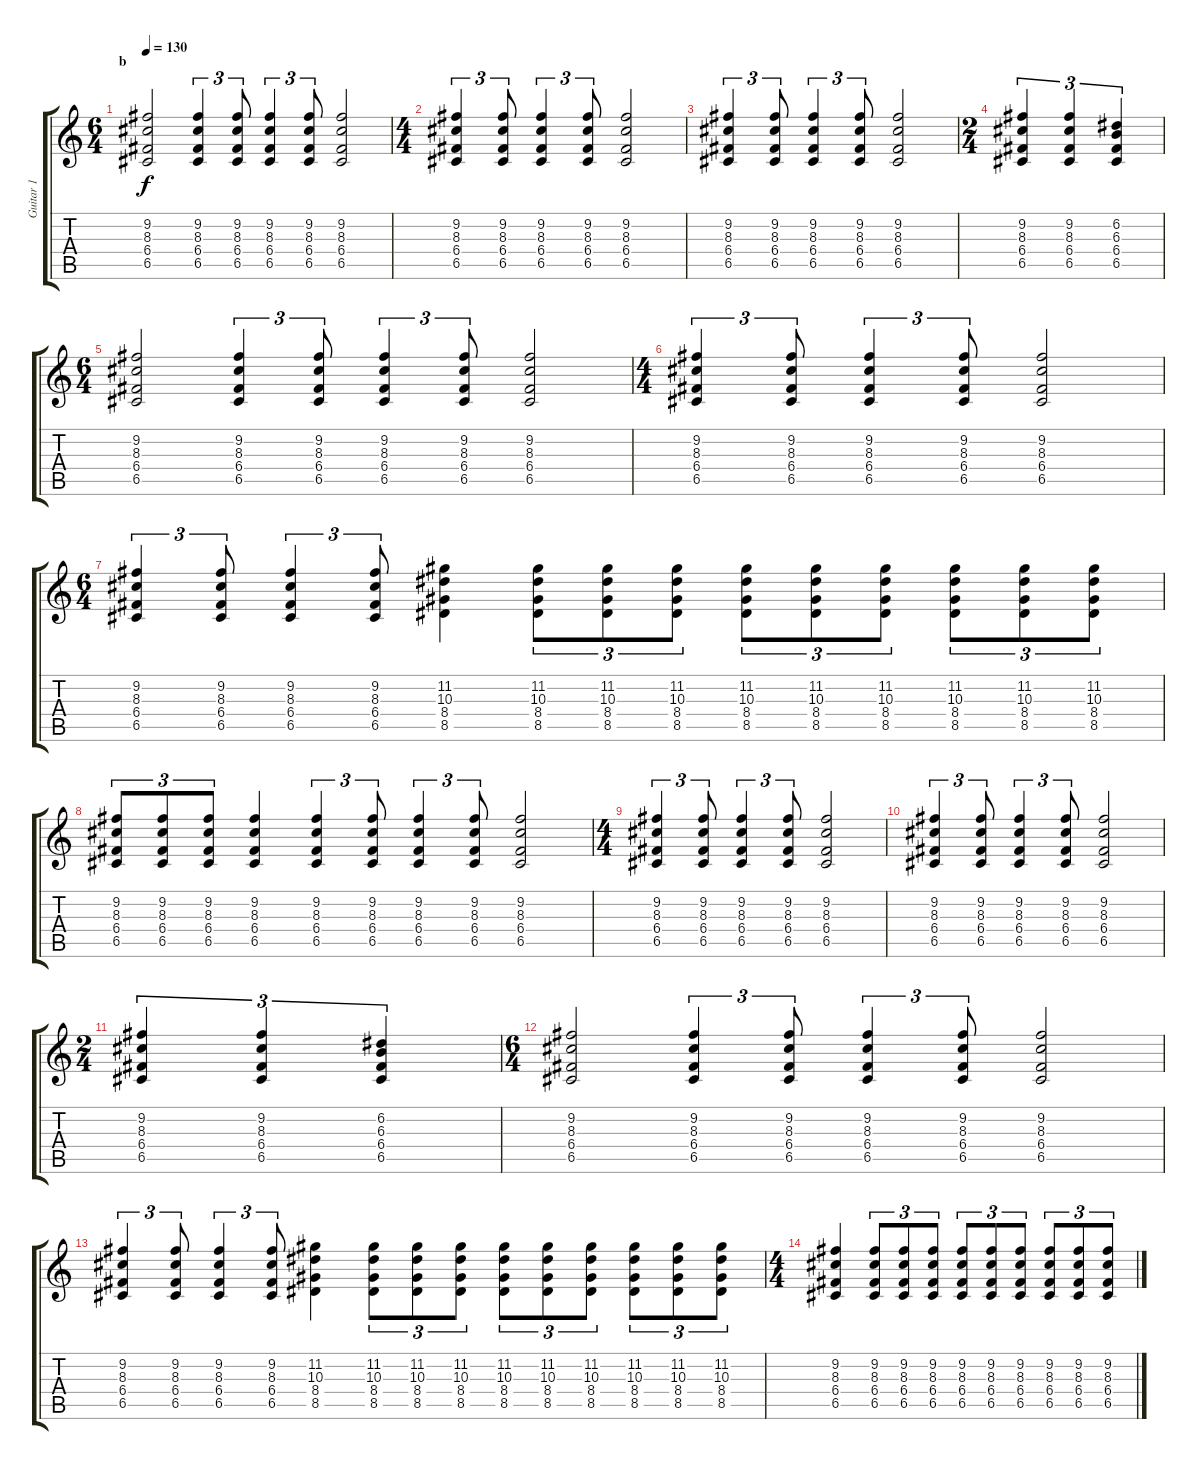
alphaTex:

\track ("Guitar 1" "Guitar 1") {instrument distortionguitar}
\staff {score tabs}
\tuning (D4 A3 F3 C3 G2 D2) {hide}
\ts (6 4)
\section ("" "b")
\tempo 130
\clef g2
\ks c
(9.2 8.3 6.4 6.5).2{dy f} (9.2 8.3 6.4 6.5).4{tu (3 2)} (9.2 8.3 6.4 6.5).8{tu (3 2)} (9.2 8.3 6.4 6.5).4{tu (3 2)} (9.2 8.3 6.4 6.5).8{tu (3 2)} (9.2 8.3 6.4 6.5).2 |
\ts (4 4)
(9.2 8.3 6.4 6.5).4{tu (3 2)} (9.2 8.3 6.4 6.5).8{tu (3 2)} (9.2 8.3 6.4 6.5).4{tu (3 2)} (9.2 8.3 6.4 6.5).8{tu (3 2)} (9.2 8.3 6.4 6.5).2 |
(9.2 8.3 6.4 6.5).4{tu (3 2)} (9.2 8.3 6.4 6.5).8{tu (3 2)} (9.2 8.3 6.4 6.5).4{tu (3 2)} (9.2 8.3 6.4 6.5).8{tu (3 2)} (9.2 8.3 6.4 6.5).2 |
\ts (2 4)
(9.2 8.3 6.4 6.5).4{tu (3 2)} (9.2 8.3 6.4 6.5).4{tu (3 2)} (6.2 6.3 6.4 6.5).4{tu (3 2)} |
\ts (6 4)
(9.2 8.3 6.4 6.5).2 (9.2 8.3 6.4 6.5).4{tu (3 2)} (9.2 8.3 6.4 6.5).8{tu (3 2)} (9.2 8.3 6.4 6.5).4{tu (3 2)} (9.2 8.3 6.4 6.5).8{tu (3 2)} (9.2 8.3 6.4 6.5).2 |
\ts (4 4)
(9.2 8.3 6.4 6.5).4{tu (3 2)} (9.2 8.3 6.4 6.5).8{tu (3 2)} (9.2 8.3 6.4 6.5).4{tu (3 2)} (9.2 8.3 6.4 6.5).8{tu (3 2)} (9.2 8.3 6.4 6.5).2 |
\ts (6 4)
(9.2 8.3 6.4 6.5).4{tu (3 2)} (9.2 8.3 6.4 6.5).8{tu (3 2)} (9.2 8.3 6.4 6.5).4{tu (3 2)} (9.2 8.3 6.4 6.5).8{tu (3 2)} (11.2 10.3 8.4 8.5).4 (11.2 10.3 8.4 8.5).8{tu (3 2)} (11.2 10.3 8.4 8.5).8{tu (3 2)} (11.2 10.3 8.4 8.5).8{tu (3 2)} (11.2 10.3 8.4 8.5).8{tu (3 2)} (11.2 10.3 8.4 8.5).8{tu (3 2)} (11.2 10.3 8.4 8.5).8{tu (3 2)} (11.2 10.3 8.4 8.5).8{tu (3 2)} (11.2 10.3 8.4 8.5).8{tu (3 2)} (11.2 10.3 8.4 8.5).8{tu (3 2)} |
(9.2 8.3 6.4 6.5).8{tu (3 2)} (9.2 8.3 6.4 6.5).8{tu (3 2)} (9.2 8.3 6.4 6.5).8{tu (3 2)} (9.2 8.3 6.4 6.5).4 (9.2 8.3 6.4 6.5).4{tu (3 2)} (9.2 8.3 6.4 6.5).8{tu (3 2)} (9.2 8.3 6.4 6.5).4{tu (3 2)} (9.2 8.3 6.4 6.5).8{tu (3 2)} (9.2 8.3 6.4 6.5).2 |
\ts (4 4)
(9.2 8.3 6.4 6.5).4{tu (3 2)} (9.2 8.3 6.4 6.5).8{tu (3 2)} (9.2 8.3 6.4 6.5).4{tu (3 2)} (9.2 8.3 6.4 6.5).8{tu (3 2)} (9.2 8.3 6.4 6.5).2 |
(9.2 8.3 6.4 6.5).4{tu (3 2)} (9.2 8.3 6.4 6.5).8{tu (3 2)} (9.2 8.3 6.4 6.5).4{tu (3 2)} (9.2 8.3 6.4 6.5).8{tu (3 2)} (9.2 8.3 6.4 6.5).2 |
\ts (2 4)
(9.2 8.3 6.4 6.5).4{tu (3 2)} (9.2 8.3 6.4 6.5).4{tu (3 2)} (6.2 6.3 6.4 6.5).4{tu (3 2)} |
\ts (6 4)
(9.2 8.3 6.4 6.5).2 (9.2 8.3 6.4 6.5).4{tu (3 2)} (9.2 8.3 6.4 6.5).8{tu (3 2)} (9.2 8.3 6.4 6.5).4{tu (3 2)} (9.2 8.3 6.4 6.5).8{tu (3 2)} (9.2 8.3 6.4 6.5).2 |
(9.2 8.3 6.4 6.5).4{tu (3 2)} (9.2 8.3 6.4 6.5).8{tu (3 2)} (9.2 8.3 6.4 6.5).4{tu (3 2)} (9.2 8.3 6.4 6.5).8{tu (3 2)} (11.2 10.3 8.4 8.5).4 (11.2 10.3 8.4 8.5).8{tu (3 2)} (11.2 10.3 8.4 8.5).8{tu (3 2)} (11.2 10.3 8.4 8.5).8{tu (3 2)} (11.2 10.3 8.4 8.5).8{tu (3 2)} (11.2 10.3 8.4 8.5).8{tu (3 2)} (11.2 10.3 8.4 8.5).8{tu (3 2)} (11.2 10.3 8.4 8.5).8{tu (3 2)} (11.2 10.3 8.4 8.5).8{tu (3 2)} (11.2 10.3 8.4 8.5).8{tu (3 2)} |
\ts (4 4)
(9.2 8.3 6.4 6.5).4 (9.2 8.3 6.4 6.5).8{tu (3 2)} (9.2 8.3 6.4 6.5).8{tu (3 2)} (9.2 8.3 6.4 6.5).8{tu (3 2)} (9.2 8.3 6.4 6.5).8{tu (3 2)} (9.2 8.3 6.4 6.5).8{tu (3 2)} (9.2 8.3 6.4 6.5).8{tu (3 2)} (9.2 8.3 6.4 6.5).8{tu (3 2)} (9.2 8.3 6.4 6.5).8{tu (3 2)} (9.2 8.3 6.4 6.5).8{tu (3 2)}
